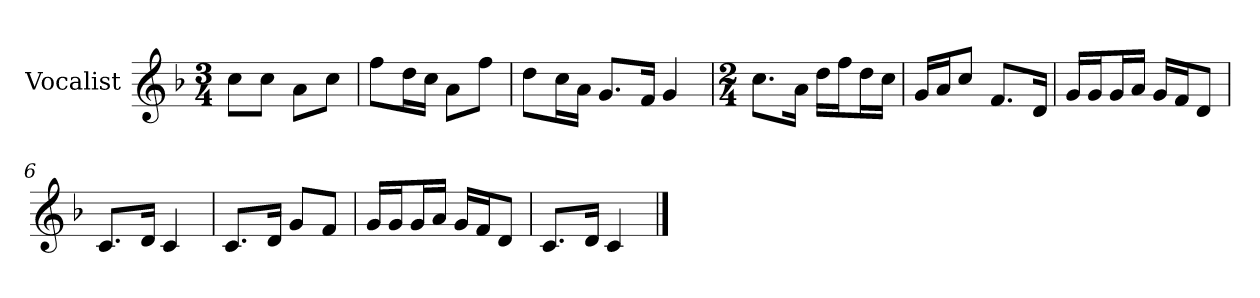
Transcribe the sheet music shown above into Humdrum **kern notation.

**kern
*part1
*staff1
*I"Vocalist
*k[b-]
*F:
*M3/4
=
8ccL
8ccJ
8aL
8ccJ
=1
8ffL
16ddL
16ccJJ
8aL
8ffJ
=2
8ddL
16ccL
16aJJ
8.gL
16fJk
4g
=3
*M2/4
8.ccL
16aJk
16ddLL
16ffJ
16ddL
16ccJJ
=4
16gLL
16aJ
8ccJ
8.fL
16dJk
=5
16gLL
16gJ
16gL
16aJJ
16gLL
16fJ
8dJ
=6
8.cL
16dJk
4c
=7
8.cL
16dJk
8gL
8fJ
=8
16gLL
16gJ
16gL
16aJJ
16gLL
16fJ
8dJ
=9
8.cL
16dJk
4c
==
*-
